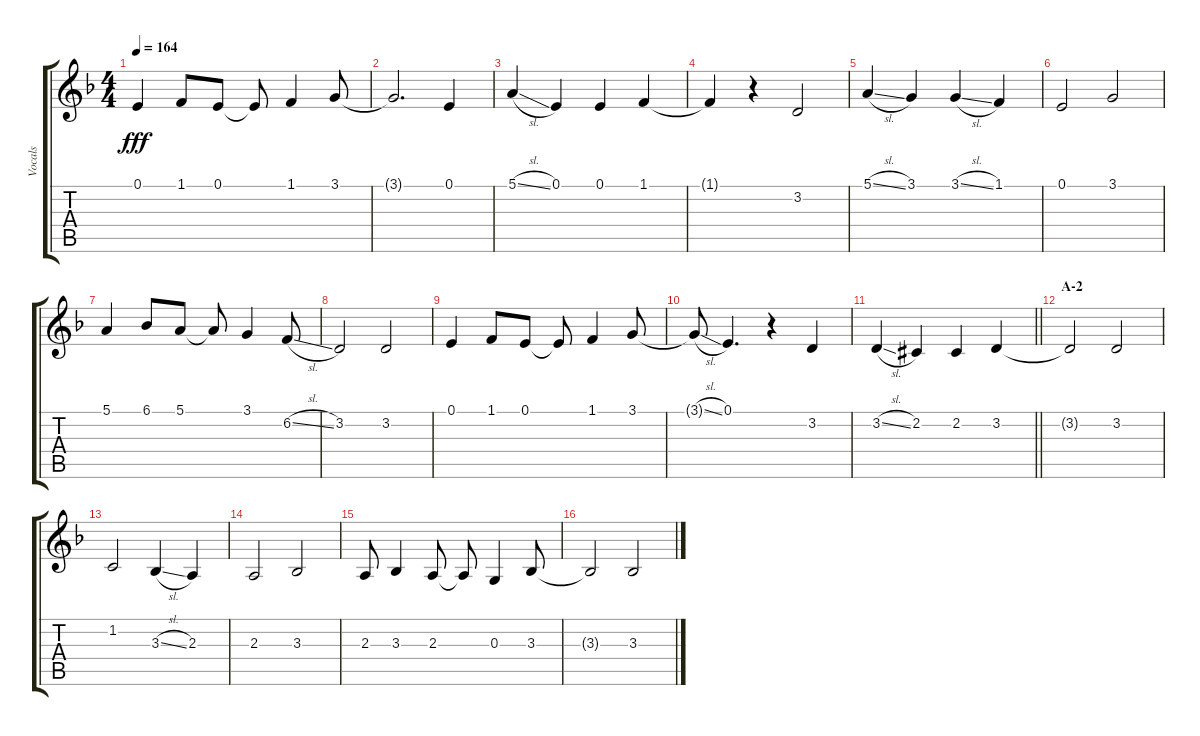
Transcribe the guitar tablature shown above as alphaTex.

\track ("Vocals" "Vocals") {instrument voiceoohs}
\staff {score tabs}
\tuning (E4 B3 G3 D3 A2 E2) {hide}
\ts (4 4)
\tempo 164
\clef g2
\ks f
0.1.4{dy fff} 1.1.8 0.1.8 0.1{t}.8 1.1.4 3.1.8 |
3.1{t}.2{d} 0.1.4 |
5.1{sl}.4 0.1.4 0.1.4 1.1.4 |
1.1{t}.4 r.4 3.2.2 |
5.1{sl}.4 3.1.4 3.1{sl}.4 1.1.4 |
0.1.2 3.1.2 |
5.1.4 6.1.8 5.1.8 5.1{t}.8 3.1.4 6.2{sl}.8 |
3.2.2 3.2.2 |
0.1.4 1.1.8 0.1.8 0.1{t}.8 1.1.4 3.1.8 |
3.1{sl t}.8 0.1.4{d} r.4 3.2.4 |
\barLineRight lightlight
3.2{sl}.4 2.2{acc #}.4 2.2{acc #}.4 3.2.4 |
\section ("" "A-2")
3.2{t}.2 3.2.2 |
1.2.2 3.3{sl}.4 2.3.4 |
2.3.2 3.3.2 |
2.3.8 3.3.4 2.3.8 2.3{t}.8 0.3.4 3.3.8 |
3.3{t}.2 3.3.2
